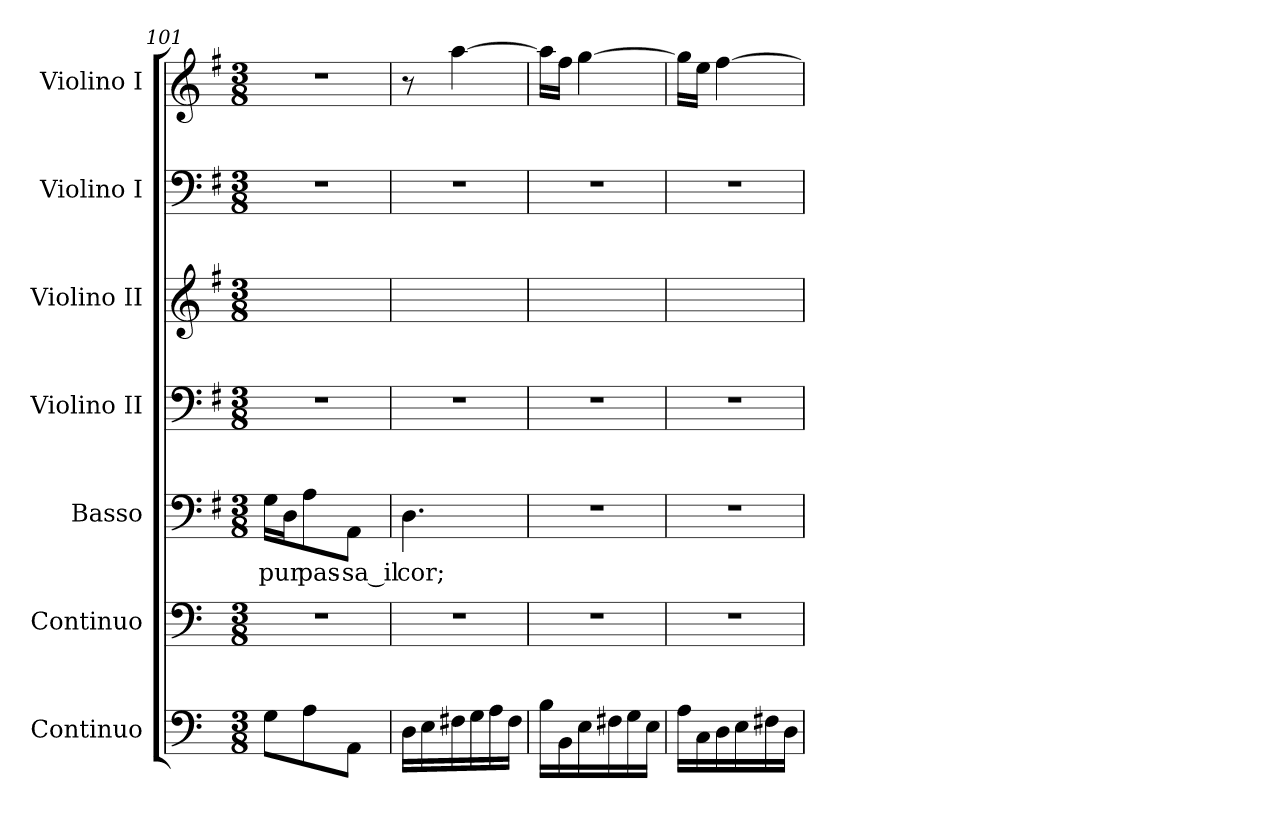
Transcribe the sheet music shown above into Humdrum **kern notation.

**kern	**kern	**kern	**text	**kern	**kern	**kern	**kern
*part7	*part6	*part5	*part5	*part4	*part3	*part2	*part1
*staff7	*staff6	*staff5	*staff5	*staff4	*staff3	*staff2	*staff1
*I"Continuo	*I"Continuo	*I"Basso	*	*I"Violino II	*I"Violino II	*I"Violino I	*I"Violino I
*	*	*I'B.	*	*I'Vln. II	*I'Vln. II	*I'Vln. I	*I'Vln. I
*clefF4	*clefF4	*clefF4	*	*clefF4	*clefG2	*clefF4	*clefG2
*k[]	*k[]	*k[f#]	*	*k[f#]	*k[f#]	*k[f#]	*k[f#]
*a:	*a:	*e:	*	*e:	*e:	*e:	*e:
*M3/8	*M3/8	*M3/8	*	*M3/8	*M3/8	*M3/8	*M3/8
=101	=101	=101	=101	=101	=101	=101	=101
!	!LO:N:vis=1	!	!	!	!	!	!
!	!	!	!LO:LY:b:color=#000000	!LO:N:vis=1	!LO:N:vis=1	!LO:N:vis=1	!LO:N:vis=1
8Gi\L	4.r	16Gi\LL	pur	4.r	4.ryy	4.r	4.r
.	.	16Di\J	.	.	.	.	.
!	!	!	!LO:LY:b:color=#000000	!	!	!	!
8Ai\	.	8Ai\	pas-	.	.	.	.
!	!	!	!LO:LY:b:color=#000000	!	!	!	!
8AAi\J	.	8AAi\J	-sa_il	.	.	.	.
=102	=102	=102	=102	=102	=102	=102	=102
!	!LO:N:vis=1	!	!	!	!	!	!
!	!	!	!LO:LY:b:color=#000000	!LO:N:vis=1	!	!LO:N:vis=1	!
16Di\LL	4.r	4.Di\	cor;	4.r	8ryy	4.r	8r
16Ei\	.	.	.	.	.	.	.
16F#i\	.	.	.	.	[4aai\yy	.	[4aai\
16Gi\	.	.	.	.	.	.	.
16Ai\	.	.	.	.	.	.	.
16F#i\JJ	.	.	.	.	.	.	.
=103	=103	=103	=103	=103	=103	=103	=103
!	!LO:N:vis=1	!LO:N:vis=1	!	!LO:N:vis=1	!	!LO:N:vis=1	!
16Bi\LL	4.r	4.r	.	4.r	16aai\LLyy]	4.r	16aai\LL]
16BBi\	.	.	.	.	16ff#i\JJyy	.	16ff#i\JJ
16Ei\	.	.	.	.	[4ggi\yy	.	[4ggi\
16F#i\	.	.	.	.	.	.	.
16Gi\	.	.	.	.	.	.	.
16Ei\JJ	.	.	.	.	.	.	.
=104	=104	=104	=104	=104	=104	=104	=104
!	!LO:N:vis=1	!LO:N:vis=1	!	!LO:N:vis=1	!	!LO:N:vis=1	!
16Ai\LL	4.r	4.r	.	4.r	16ggi\LLyy]	4.r	16ggi\LL]
16Ci\	.	.	.	.	16eei\JJyy	.	16eei\JJ
16Di\	.	.	.	.	[4ff#i\yy	.	[4ff#i\
16Ei\	.	.	.	.	.	.	.
16F#i\	.	.	.	.	.	.	.
16Di\JJ	.	.	.	.	.	.	.
=	=	=	=	=	=	=	=
*-	*-	*-	*-	*-	*-	*-	*-
